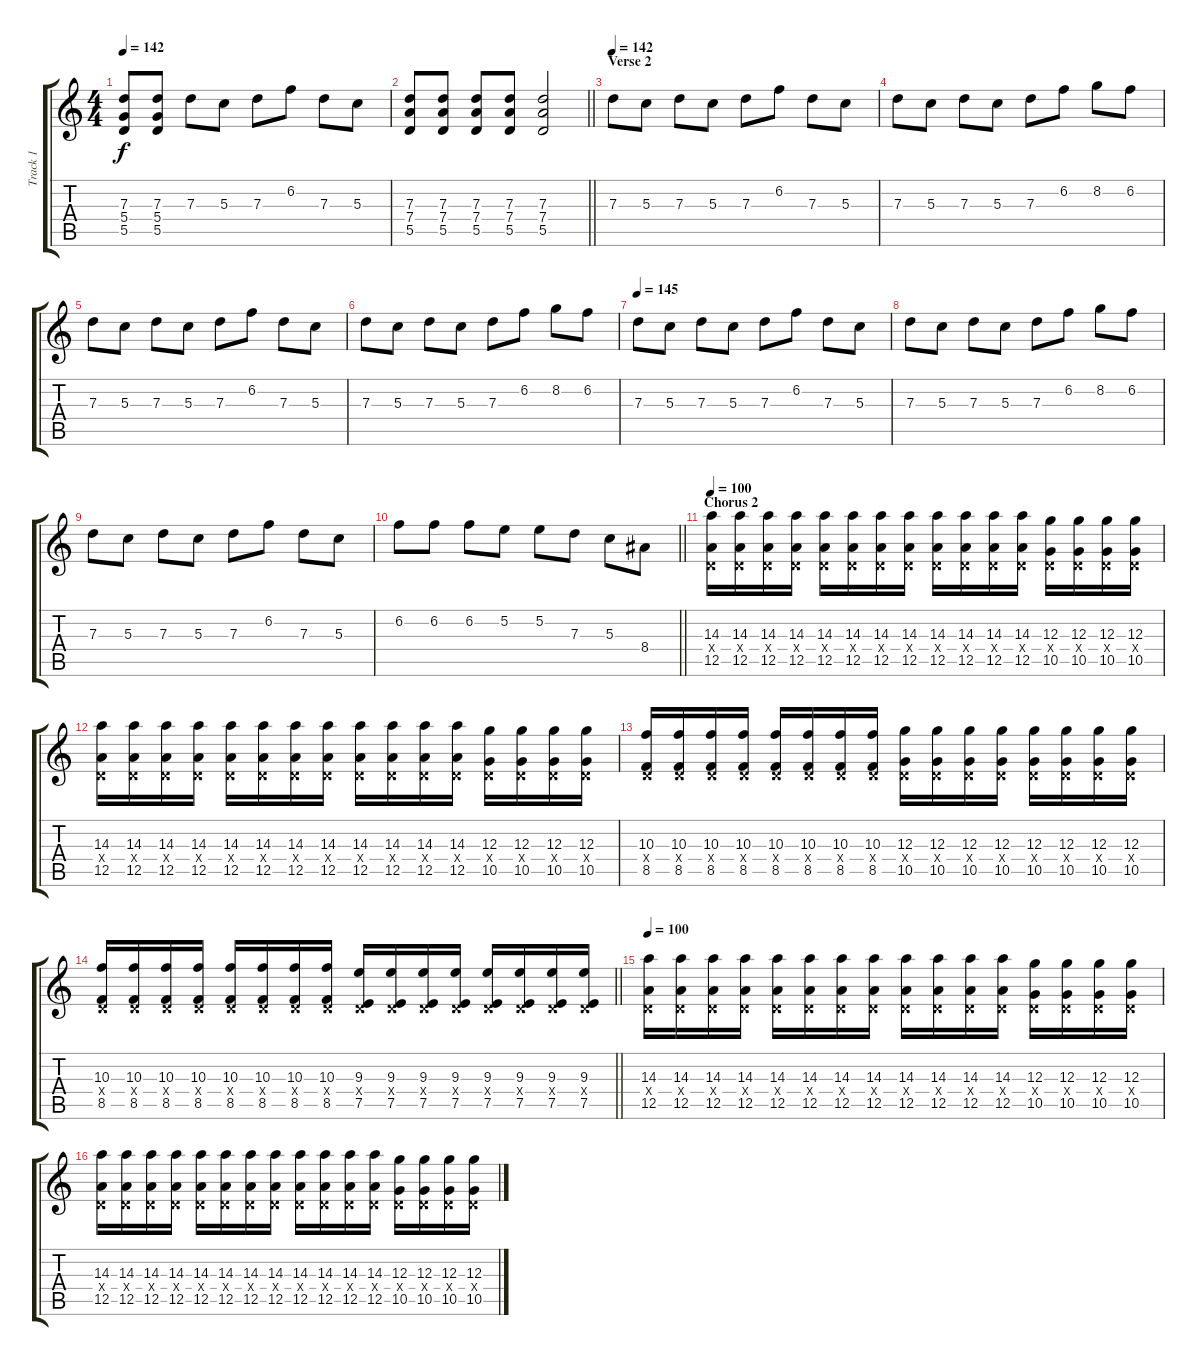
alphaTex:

\track ("Track 1" "Track 1") {instrument distortionguitar}
\staff {score tabs}
\tuning (E4 B3 G3 D3 A2 E2) {hide}
\ts (4 4)
\tempo 142
\clef g2
\ks c
(7.3 5.4 5.5).8{dy f} (7.3 5.4 5.5).8 7.3.8 5.3.8 7.3.8 6.2.8 7.3.8 5.3.8 |
\barLineRight lightlight
(7.3 7.4 5.5).8 (7.3 7.4 5.5).8 (7.3 7.4 5.5).8 (7.3 7.4 5.5).8 (7.3 7.4 5.5).2 |
\section ("" "Verse 2")
\tempo 145
\tempo 142
7.3.8 5.3.8 7.3.8 5.3.8 7.3.8 6.2.8 7.3.8 5.3.8 |
7.3.8 5.3.8 7.3.8 5.3.8 7.3.8 6.2.8 8.2.8 6.2.8 |
7.3.8 5.3.8 7.3.8 5.3.8 7.3.8 6.2.8 7.3.8 5.3.8 |
7.3.8 5.3.8 7.3.8 5.3.8 7.3.8 6.2.8 8.2.8 6.2.8 |
\tempo 145
7.3.8 5.3.8 7.3.8 5.3.8 7.3.8 6.2.8 7.3.8 5.3.8 |
7.3.8 5.3.8 7.3.8 5.3.8 7.3.8 6.2.8 8.2.8 6.2.8 |
7.3.8 5.3.8 7.3.8 5.3.8 7.3.8 6.2.8 7.3.8 5.3.8 |
\barLineRight lightlight
6.2.8 6.2.8 6.2.8 5.2.8 5.2.8 7.3.8 5.3.8 8.4.8 |
\section ("" "Chorus 2")
\tempo 100
(14.3 0.4{x} 12.5).16 (14.3 0.4{x} 12.5).16 (14.3 0.4{x} 12.5).16 (14.3 0.4{x} 12.5).16 (14.3 0.4{x} 12.5).16 (14.3 0.4{x} 12.5).16 (14.3 0.4{x} 12.5).16 (14.3 0.4{x} 12.5).16 (14.3 0.4{x} 12.5).16 (14.3 0.4{x} 12.5).16 (14.3 0.4{x} 12.5).16 (14.3 0.4{x} 12.5).16 (12.3 0.4{x} 10.5).16 (12.3 0.4{x} 10.5).16 (12.3 0.4{x} 10.5).16 (12.3 0.4{x} 10.5).16 |
(14.3 0.4{x} 12.5).16 (14.3 0.4{x} 12.5).16 (14.3 0.4{x} 12.5).16 (14.3 0.4{x} 12.5).16 (14.3 0.4{x} 12.5).16 (14.3 0.4{x} 12.5).16 (14.3 0.4{x} 12.5).16 (14.3 0.4{x} 12.5).16 (14.3 0.4{x} 12.5).16 (14.3 0.4{x} 12.5).16 (14.3 0.4{x} 12.5).16 (14.3 0.4{x} 12.5).16 (12.3 0.4{x} 10.5).16 (12.3 0.4{x} 10.5).16 (12.3 0.4{x} 10.5).16 (12.3 0.4{x} 10.5).16 |
(10.3 0.4{x} 8.5).16 (10.3 0.4{x} 8.5).16 (10.3 0.4{x} 8.5).16 (10.3 0.4{x} 8.5).16 (10.3 0.4{x} 8.5).16 (10.3 0.4{x} 8.5).16 (10.3 0.4{x} 8.5).16 (10.3 0.4{x} 8.5).16 (12.3 0.4{x} 10.5).16 (12.3 0.4{x} 10.5).16 (12.3 0.4{x} 10.5).16 (12.3 0.4{x} 10.5).16 (12.3 0.4{x} 10.5).16 (12.3 0.4{x} 10.5).16 (12.3 0.4{x} 10.5).16 (12.3 0.4{x} 10.5).16 |
\barLineRight lightlight
(10.3 0.4{x} 8.5).16 (10.3 0.4{x} 8.5).16 (10.3 0.4{x} 8.5).16 (10.3 0.4{x} 8.5).16 (10.3 0.4{x} 8.5).16 (10.3 0.4{x} 8.5).16 (10.3 0.4{x} 8.5).16 (10.3 0.4{x} 8.5).16 (9.3 0.4{x} 7.5).16 (9.3 0.4{x} 7.5).16 (9.3 0.4{x} 7.5).16 (9.3 0.4{x} 7.5).16 (9.3 0.4{x} 7.5).16 (9.3 0.4{x} 7.5).16 (9.3 0.4{x} 7.5).16 (9.3 0.4{x} 7.5).16 |
\tempo 100
(14.3 0.4{x} 12.5).16 (14.3 0.4{x} 12.5).16 (14.3 0.4{x} 12.5).16 (14.3 0.4{x} 12.5).16 (14.3 0.4{x} 12.5).16 (14.3 0.4{x} 12.5).16 (14.3 0.4{x} 12.5).16 (14.3 0.4{x} 12.5).16 (14.3 0.4{x} 12.5).16 (14.3 0.4{x} 12.5).16 (14.3 0.4{x} 12.5).16 (14.3 0.4{x} 12.5).16 (12.3 0.4{x} 10.5).16 (12.3 0.4{x} 10.5).16 (12.3 0.4{x} 10.5).16 (12.3 0.4{x} 10.5).16 |
(14.3 0.4{x} 12.5).16 (14.3 0.4{x} 12.5).16 (14.3 0.4{x} 12.5).16 (14.3 0.4{x} 12.5).16 (14.3 0.4{x} 12.5).16 (14.3 0.4{x} 12.5).16 (14.3 0.4{x} 12.5).16 (14.3 0.4{x} 12.5).16 (14.3 0.4{x} 12.5).16 (14.3 0.4{x} 12.5).16 (14.3 0.4{x} 12.5).16 (14.3 0.4{x} 12.5).16 (12.3 0.4{x} 10.5).16 (12.3 0.4{x} 10.5).16 (12.3 0.4{x} 10.5).16 (12.3 0.4{x} 10.5).16
